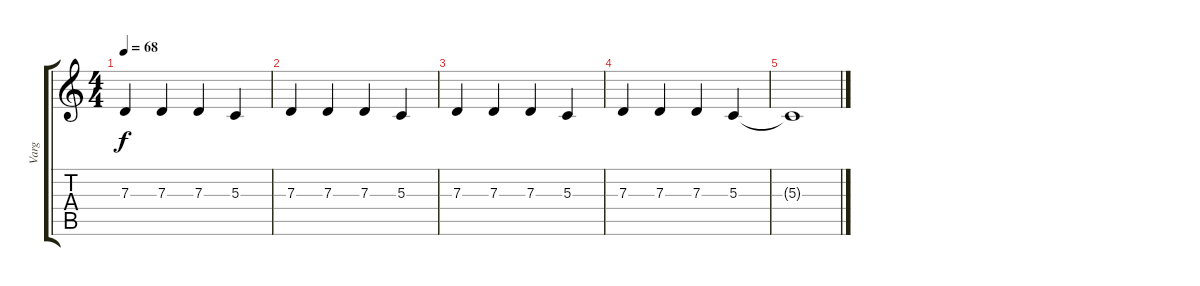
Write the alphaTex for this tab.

\track ("Varg" "Varg") {instrument acousticgrandpiano}
\staff {score tabs}
\tuning (E4 B3 G3 D3 A2 E2) {hide}
\ts (4 4)
\tempo 68
\clef g2
\ks c
7.3.4{dy f} 7.3.4 7.3.4 5.3.4 |
7.3.4 7.3.4 7.3.4 5.3.4 |
7.3.4 7.3.4 7.3.4 5.3.4 |
7.3.4 7.3.4 7.3.4 5.3.4 |
5.3{t}.1
